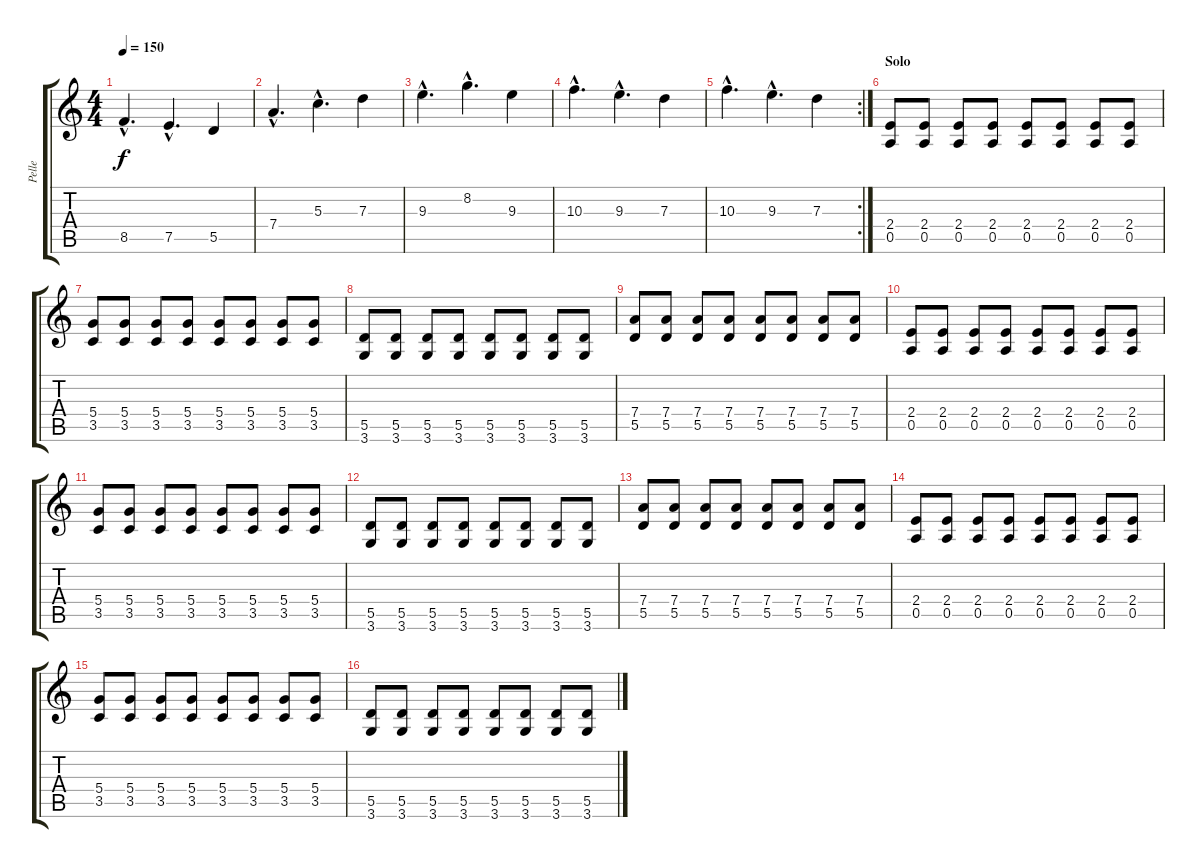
\track ("Pelle" "Pelle") {instrument distortionguitar}
\staff {score tabs}
\tuning (E4 B3 G3 D3 A2 E2) {hide}
\ts (4 4)
\tempo 150
\clef g2
\ks c
8.5{hac}.4{d dy f} 7.5{hac}.4{d} 5.5.4 |
7.4{hac}.4{d} 5.3{hac}.4{d} 7.3.4 |
9.3{hac}.4{d} 8.2{hac}.4{d} 9.3.4 |
10.3{hac}.4{d} 9.3{hac}.4{d} 7.3.4 |
\rc 2
10.3{hac}.4{d} 9.3{hac}.4{d} 7.3.4 |
\section ("" "Solo")
(2.4 0.5).8 (2.4 0.5).8 (2.4 0.5).8 (2.4 0.5).8 (2.4 0.5).8 (2.4 0.5).8 (2.4 0.5).8 (2.4 0.5).8 |
(5.4 3.5).8 (5.4 3.5).8 (5.4 3.5).8 (5.4 3.5).8 (5.4 3.5).8 (5.4 3.5).8 (5.4 3.5).8 (5.4 3.5).8 |
(5.5 3.6).8 (5.5 3.6).8 (5.5 3.6).8 (5.5 3.6).8 (5.5 3.6).8 (5.5 3.6).8 (5.5 3.6).8 (5.5 3.6).8 |
(7.4 5.5).8 (7.4 5.5).8 (7.4 5.5).8 (7.4 5.5).8 (7.4 5.5).8 (7.4 5.5).8 (7.4 5.5).8 (7.4 5.5).8 |
(2.4 0.5).8 (2.4 0.5).8 (2.4 0.5).8 (2.4 0.5).8 (2.4 0.5).8 (2.4 0.5).8 (2.4 0.5).8 (2.4 0.5).8 |
(5.4 3.5).8 (5.4 3.5).8 (5.4 3.5).8 (5.4 3.5).8 (5.4 3.5).8 (5.4 3.5).8 (5.4 3.5).8 (5.4 3.5).8 |
(5.5 3.6).8 (5.5 3.6).8 (5.5 3.6).8 (5.5 3.6).8 (5.5 3.6).8 (5.5 3.6).8 (5.5 3.6).8 (5.5 3.6).8 |
(7.4 5.5).8 (7.4 5.5).8 (7.4 5.5).8 (7.4 5.5).8 (7.4 5.5).8 (7.4 5.5).8 (7.4 5.5).8 (7.4 5.5).8 |
(2.4 0.5).8 (2.4 0.5).8 (2.4 0.5).8 (2.4 0.5).8 (2.4 0.5).8 (2.4 0.5).8 (2.4 0.5).8 (2.4 0.5).8 |
(5.4 3.5).8 (5.4 3.5).8 (5.4 3.5).8 (5.4 3.5).8 (5.4 3.5).8 (5.4 3.5).8 (5.4 3.5).8 (5.4 3.5).8 |
(5.5 3.6).8 (5.5 3.6).8 (5.5 3.6).8 (5.5 3.6).8 (5.5 3.6).8 (5.5 3.6).8 (5.5 3.6).8 (5.5 3.6).8
